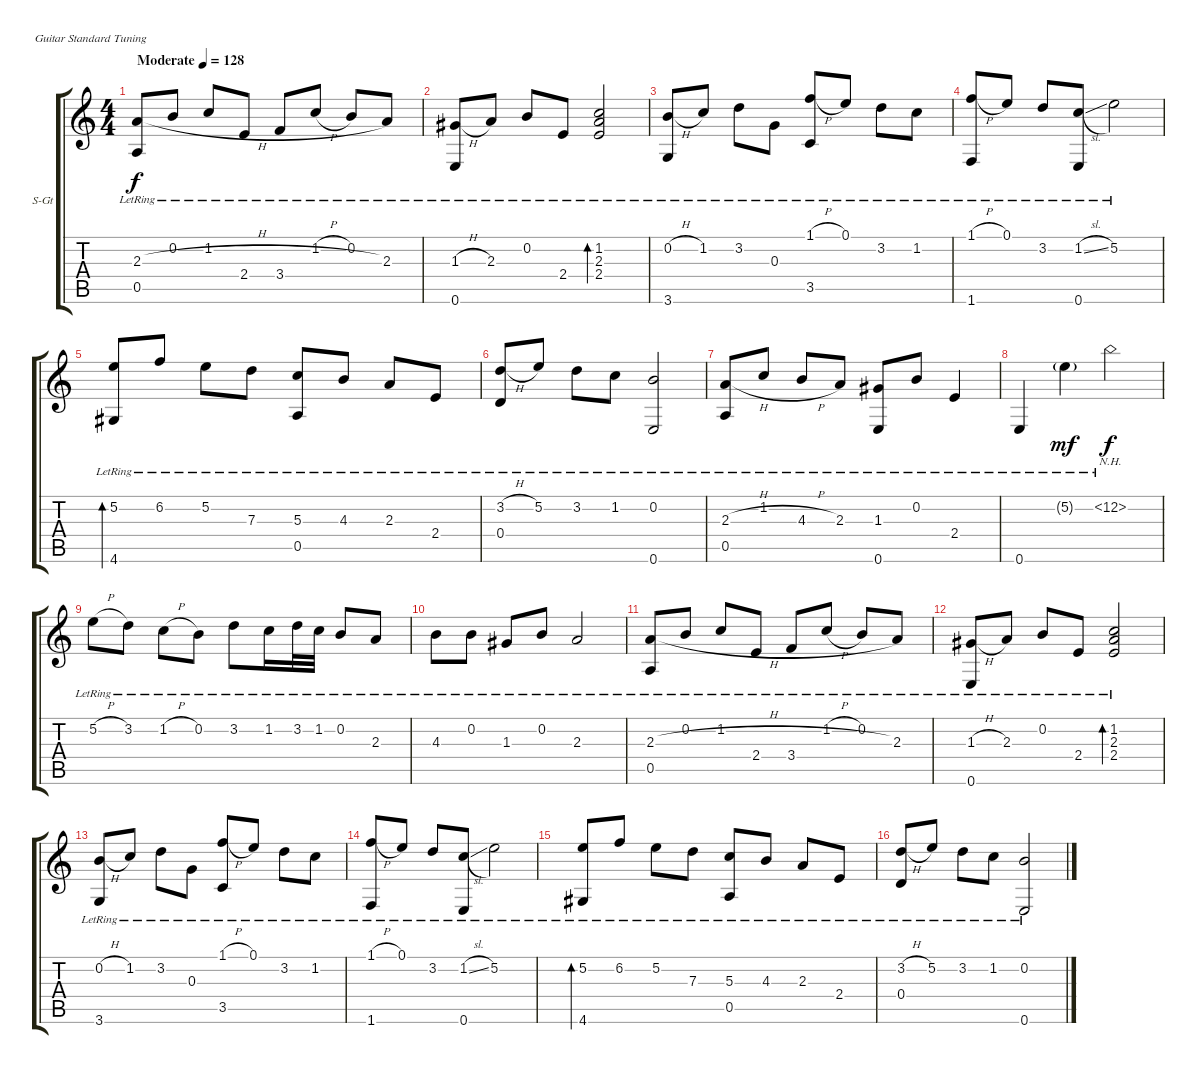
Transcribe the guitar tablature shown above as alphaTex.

\bracketExtendMode groupsimilarinstruments
\firstSystemTrackNameOrientation horizontal
\otherSystemsTrackNameOrientation horizontal
\track ("Äîðîæêà 1" "S-Gt") {instrument acousticguitarsteel}
\staff {score tabs}
\tuning (E4 B3 G3 D3 A2 E2)
\ts (4 4)
\beaming (8 2 2 2 2)
\tempo (128 "Moderate")
\clef g2
\ks c
(2.3{h lr} 0.5{lr}).8{dy f instrument acousticguitarsteel} 0.2{lr}.8 1.2{lr}.8 2.4{lr}.8 3.4{lr}.8 1.2{h lr}.8 0.2{lr}.8 2.3{lr}.8 |
(1.3{h lr} 0.6{lr}).8 2.3{lr}.8 0.2{lr}.8 2.4{lr}.8 (1.2{lr} 2.3 2.4).2{bd 60} |
(0.2{h lr} 3.6{lr}).8 1.2{lr}.8 3.2{lr}.8 0.3{lr}.8 (1.1{h lr} 3.5{lr}).8 0.1{lr}.8 3.2{lr}.8 1.2{lr}.8 |
(1.1{h lr} 1.6{lr}).8 0.1{lr}.8 3.2{lr}.8 (1.2{sl lr} 0.6{lr}).8 5.2{lr}.2 |
(5.2{lr} 4.6{lr}).8{bd 480} 6.2{lr}.8 5.2{lr}.8 7.3{lr}.8 (5.3{lr} 0.5{lr}).8 4.3{lr}.8 2.3{lr}.8 2.4{lr}.8 |
(3.2{h lr} 0.4{lr}).8 5.2{lr}.8 3.2{lr}.8 1.2{lr}.8 (0.2{lr} 0.6{lr}).2 |
(2.3{h lr} 0.5{lr}).8 1.2{lr}.8 4.3{h lr}.8 2.3{lr}.8 (1.3{lr} 0.6{lr}).8 0.2{lr}.8 2.4{lr}.4 |
0.6{lr}.4 5.2{g lr}.4{dy mf} 12.2{nh lr}.2{dy f} |
5.2{h lr}.8 3.2{lr}.8 1.2{h lr}.8 0.2{lr}.8 3.2{lr}.8 1.2{lr}.16 3.2{lr}.32 1.2{lr}.32 0.2{lr}.8 2.3{lr}.8 |
4.3{lr}.8 0.2{lr}.8 1.3{lr}.8 0.2{lr}.8 2.3{lr}.2 |
(2.3{h lr} 0.5{lr}).8 0.2{lr}.8 1.2{lr}.8 2.4{lr}.8 3.4{lr}.8 1.2{h lr}.8 0.2{lr}.8 2.3{lr}.8 |
(1.3{h lr} 0.6{lr}).8 2.3{lr}.8 0.2{lr}.8 2.4{lr}.8 (1.2{lr} 2.3 2.4).2{bd 60} |
(0.2{h lr} 3.6{lr}).8 1.2{lr}.8 3.2{lr}.8 0.3{lr}.8 (1.1{h lr} 3.5{lr}).8 0.1{lr}.8 3.2{lr}.8 1.2{lr}.8 |
(1.1{h lr} 1.6{lr}).8 0.1{lr}.8 3.2{lr}.8 (1.2{sl lr} 0.6{lr}).8 5.2{lr}.2 |
(5.2{lr} 4.6{lr}).8{bd 480} 6.2{lr}.8 5.2{lr}.8 7.3{lr}.8 (5.3{lr} 0.5{lr}).8 4.3{lr}.8 2.3{lr}.8 2.4{lr}.8 |
(3.2{h lr} 0.4{lr}).8 5.2{lr}.8 3.2{lr}.8 1.2{lr}.8 (0.2{lr} 0.6{lr}).2
